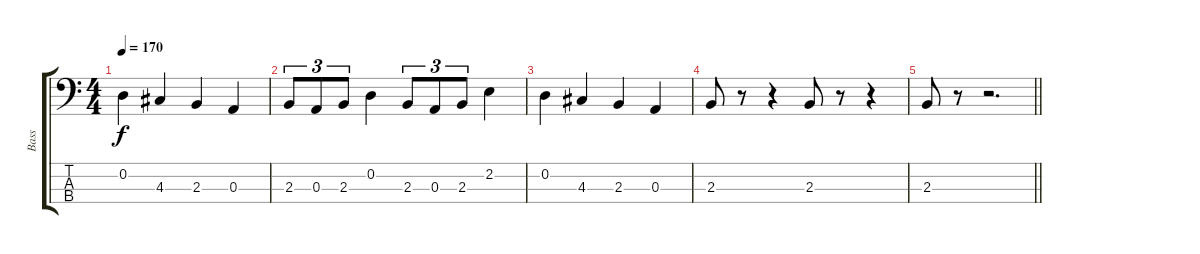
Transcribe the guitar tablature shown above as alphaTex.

\track ("Bass" "Bass") {instrument electricbassfinger}
\staff {score tabs}
\tuning (G2 D2 A1 E1) {hide}
\ts (4 4)
\tempo 170
\clef f4
\ks c
0.2.4{dy f} 4.3.4 2.3.4 0.3.4 |
2.3.8{tu (3 2)} 0.3.8{tu (3 2)} 2.3.8{tu (3 2)} 0.2.4 2.3.8{tu (3 2)} 0.3.8{tu (3 2)} 2.3.8{tu (3 2)} 2.2.4 |
0.2.4 4.3.4 2.3.4 0.3.4 |
2.3.8 r.8 r.4 2.3.8 r.8 r.4 |
\barLineRight lightlight
2.3.8 r.8 r.2{d}
